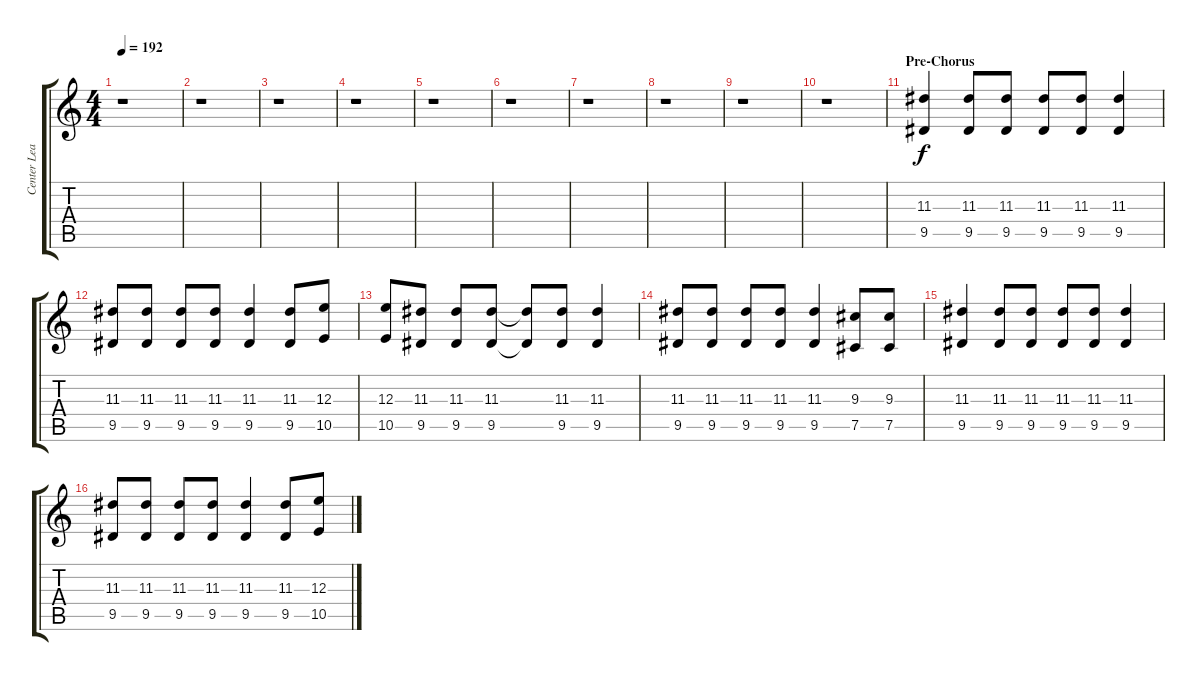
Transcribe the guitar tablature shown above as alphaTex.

\track ("Center Lead 1" "Center Lea") {instrument overdrivenguitar}
\staff {score tabs}
\tuning (Db4 Ab3 E3 B2 Gb2 B1) {hide}
\ts (4 4)
\tempo 192
\clef g2
\ks aminor
r.1{dy f} |
r.1 |
r.1 |
r.1 |
r.1 |
r.1 |
r.1 |
r.1 |
r.1 |
r.1 |
\section ("" "Pre-Chorus")
(11.3 9.5).4 (11.3 9.5).8 (11.3 9.5).8 (11.3 9.5).8 (11.3 9.5).8 (11.3 9.5).4 |
(11.3 9.5).8 (11.3 9.5).8 (11.3 9.5).8 (11.3 9.5).8 (11.3 9.5).4 (11.3 9.5).8 (12.3 10.5).8 |
(12.3 10.5).8 (11.3 9.5).8 (11.3 9.5).8 (11.3 9.5).8 (11.3{t} 9.5{t}).8 (11.3 9.5).8 (11.3 9.5).4 |
(11.3 9.5).8 (11.3 9.5).8 (11.3 9.5).8 (11.3 9.5).8 (11.3 9.5).4 (9.3 7.5).8 (9.3 7.5).8 |
(11.3 9.5).4 (11.3 9.5).8 (11.3 9.5).8 (11.3 9.5).8 (11.3 9.5).8 (11.3 9.5).4 |
(11.3 9.5).8 (11.3 9.5).8 (11.3 9.5).8 (11.3 9.5).8 (11.3 9.5).4 (11.3 9.5).8 (12.3 10.5).8
